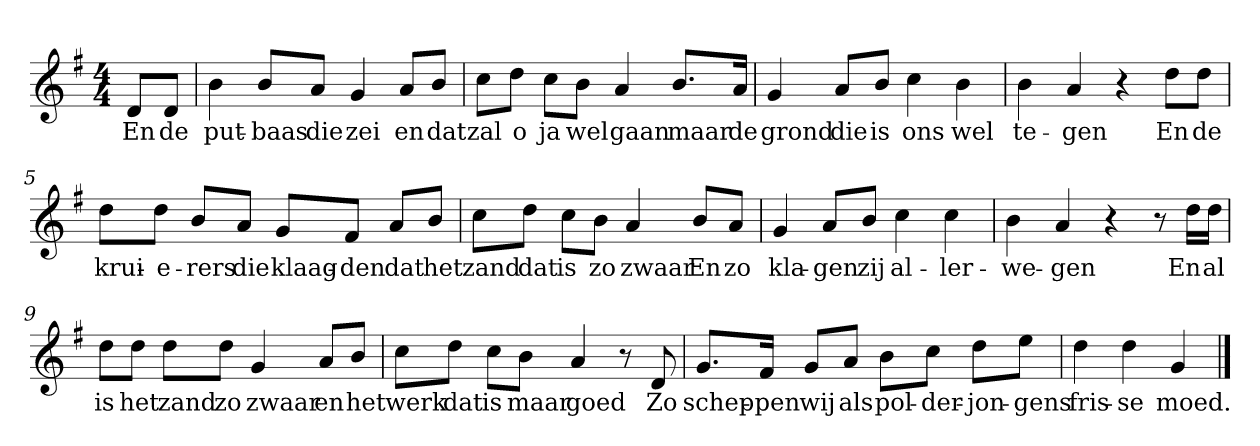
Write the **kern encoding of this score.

**kern	**text
*part1	*part1
*staff1	*staff1
*clefG2	*
*k[f#]	*
*G:	*
*M4/4	*
*MM120	*
=	=
8d/L	En
8d/J	de
=1	=1
4b	put-
8b/L	-baas
8a/J	die
4g	zei
8a/L	en
8b/J	dat
=2	=2
8cc\L	zal
8dd\J	o
8cc\L	ja
8b\J	wel
4a	gaan
8.b/L	maar
16a/Jk	de
=3	=3
4g	grond
8a/L	die
8b/J	is
4cc	ons
4b	wel
=4	=4
4b	te-
4a	-gen
4r	.
8dd\L	En
8dd\J	de
=5	=5
8dd\L	krui-
8dd\J	-e-
8b/L	-rers
8a/J	die
8g/L	klaag-
8f#/J	-den
8a/L	dat
8b/J	het
=6	=6
8cc\L	zand
8dd\J	dat
8cc\L	is
8b\J	zo
4a	zwaar
8b/L	En
8a/J	zo
=7	=7
4g	kla-
8a/L	-gen
8b/J	zij
4cc	al-
4cc	-ler-
=8	=8
4b	-we-
4a	-gen
4r	.
8r	.
16dd\LL	En
16dd\JJ	al
=9	=9
8dd\L	is
8dd\J	het
8dd\L	zand
8dd\J	zo
4g	zwaar
8a/L	en
8b/J	het
=10	=10
8cc\L	werk
8dd\J	dat
8cc\L	is
8b\J	maar
4a	goed
8r	.
8d	Zo
=11	=11
8.g/L	schep-
16f#/Jk	-pen
8g/L	wij
8a/J	als
8b\L	pol-
8cc\J	-der-
8dd\L	-jon-
8ee\J	-gens
=12	=12
4dd	fris-
4dd	-se
4g	moed.
==	==
*-	*-
